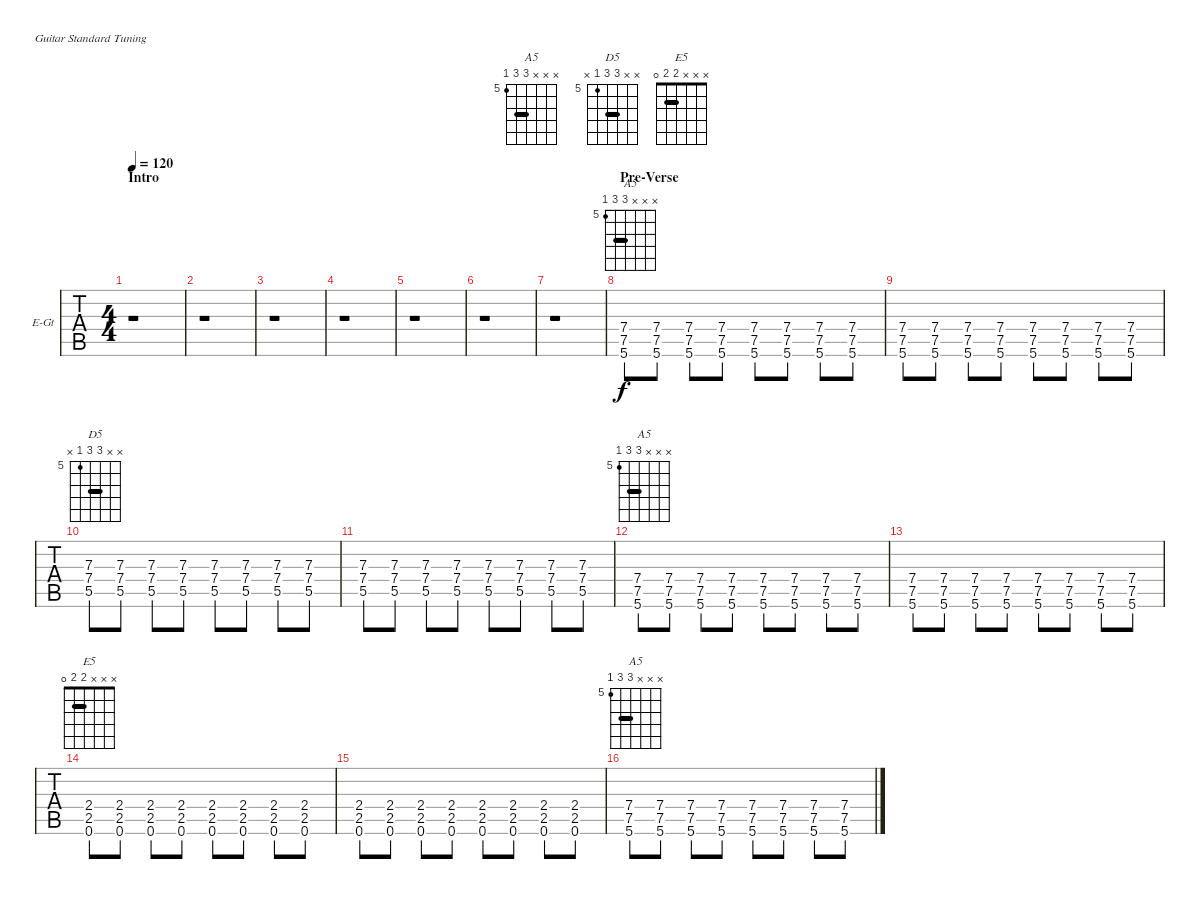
\bracketExtendMode groupsimilarinstruments
\firstSystemTrackNameOrientation horizontal
\otherSystemsTrackNameOrientation horizontal
\chordDiagramsInScore
\track ("Guitar 2" "E-Gt") {instrument overdrivenguitar}
\staff {tabs}
\tuning (E4 B3 G3 D3 A2 E2)
\chord ("A5" x x x 7 7 5) {firstfret 5 showfingering false barre 7}
\chord ("D5" x x 7 7 5 x) {firstfret 5 showfingering false barre 7}
\chord ("E5" x x x 2 2 0) {showfingering false barre 2}
\ts (4 4)
\section ("" "Intro")
\tempo 120
\clef g2
\ks c
r.1{dy f instrument overdrivenguitar} |
r.1 |
r.1 |
r.1 |
r.1 |
r.1 |
r.1 |
\section ("" "Pre-Verse")
(7.4 7.5 5.6).8{ch "A5"} (7.4 7.5 5.6).8 (7.4 7.5 5.6).8 (7.4 7.5 5.6).8 (7.4 7.5 5.6).8 (7.4 7.5 5.6).8 (7.4 7.5 5.6).8 (7.4 7.5 5.6).8 |
(7.4 7.5 5.6).8 (7.4 7.5 5.6).8 (7.4 7.5 5.6).8 (7.4 7.5 5.6).8 (7.4 7.5 5.6).8 (7.4 7.5 5.6).8 (7.4 7.5 5.6).8 (7.4 7.5 5.6).8 |
(7.3 7.4 5.5).8{ch "D5"} (7.3 7.4 5.5).8 (7.3 7.4 5.5).8 (7.3 7.4 5.5).8 (7.3 7.4 5.5).8 (7.3 7.4 5.5).8 (7.3 7.4 5.5).8 (7.3 7.4 5.5).8 |
(7.3 7.4 5.5).8 (7.3 7.4 5.5).8 (7.3 7.4 5.5).8 (7.3 7.4 5.5).8 (7.3 7.4 5.5).8 (7.3 7.4 5.5).8 (7.3 7.4 5.5).8 (7.3 7.4 5.5).8 |
(7.4 7.5 5.6).8{ch "A5"} (7.4 7.5 5.6).8 (7.4 7.5 5.6).8 (7.4 7.5 5.6).8 (7.4 7.5 5.6).8 (7.4 7.5 5.6).8 (7.4 7.5 5.6).8 (7.4 7.5 5.6).8 |
(7.4 7.5 5.6).8 (7.4 7.5 5.6).8 (7.4 7.5 5.6).8 (7.4 7.5 5.6).8 (7.4 7.5 5.6).8 (7.4 7.5 5.6).8 (7.4 7.5 5.6).8 (7.4 7.5 5.6).8 |
(2.4 2.5 0.6).8{ch "E5"} (2.4 2.5 0.6).8 (2.4 2.5 0.6).8 (2.4 2.5 0.6).8 (2.4 2.5 0.6).8 (2.4 2.5 0.6).8 (2.4 2.5 0.6).8 (2.4 2.5 0.6).8 |
(2.4 2.5 0.6).8 (2.4 2.5 0.6).8 (2.4 2.5 0.6).8 (2.4 2.5 0.6).8 (2.4 2.5 0.6).8 (2.4 2.5 0.6).8 (2.4 2.5 0.6).8 (2.4 2.5 0.6).8 |
(7.4 7.5 5.6).8{ch "A5"} (7.4 7.5 5.6).8 (7.4 7.5 5.6).8 (7.4 7.5 5.6).8 (7.4 7.5 5.6).8 (7.4 7.5 5.6).8 (7.4 7.5 5.6).8 (7.4 7.5 5.6).8
